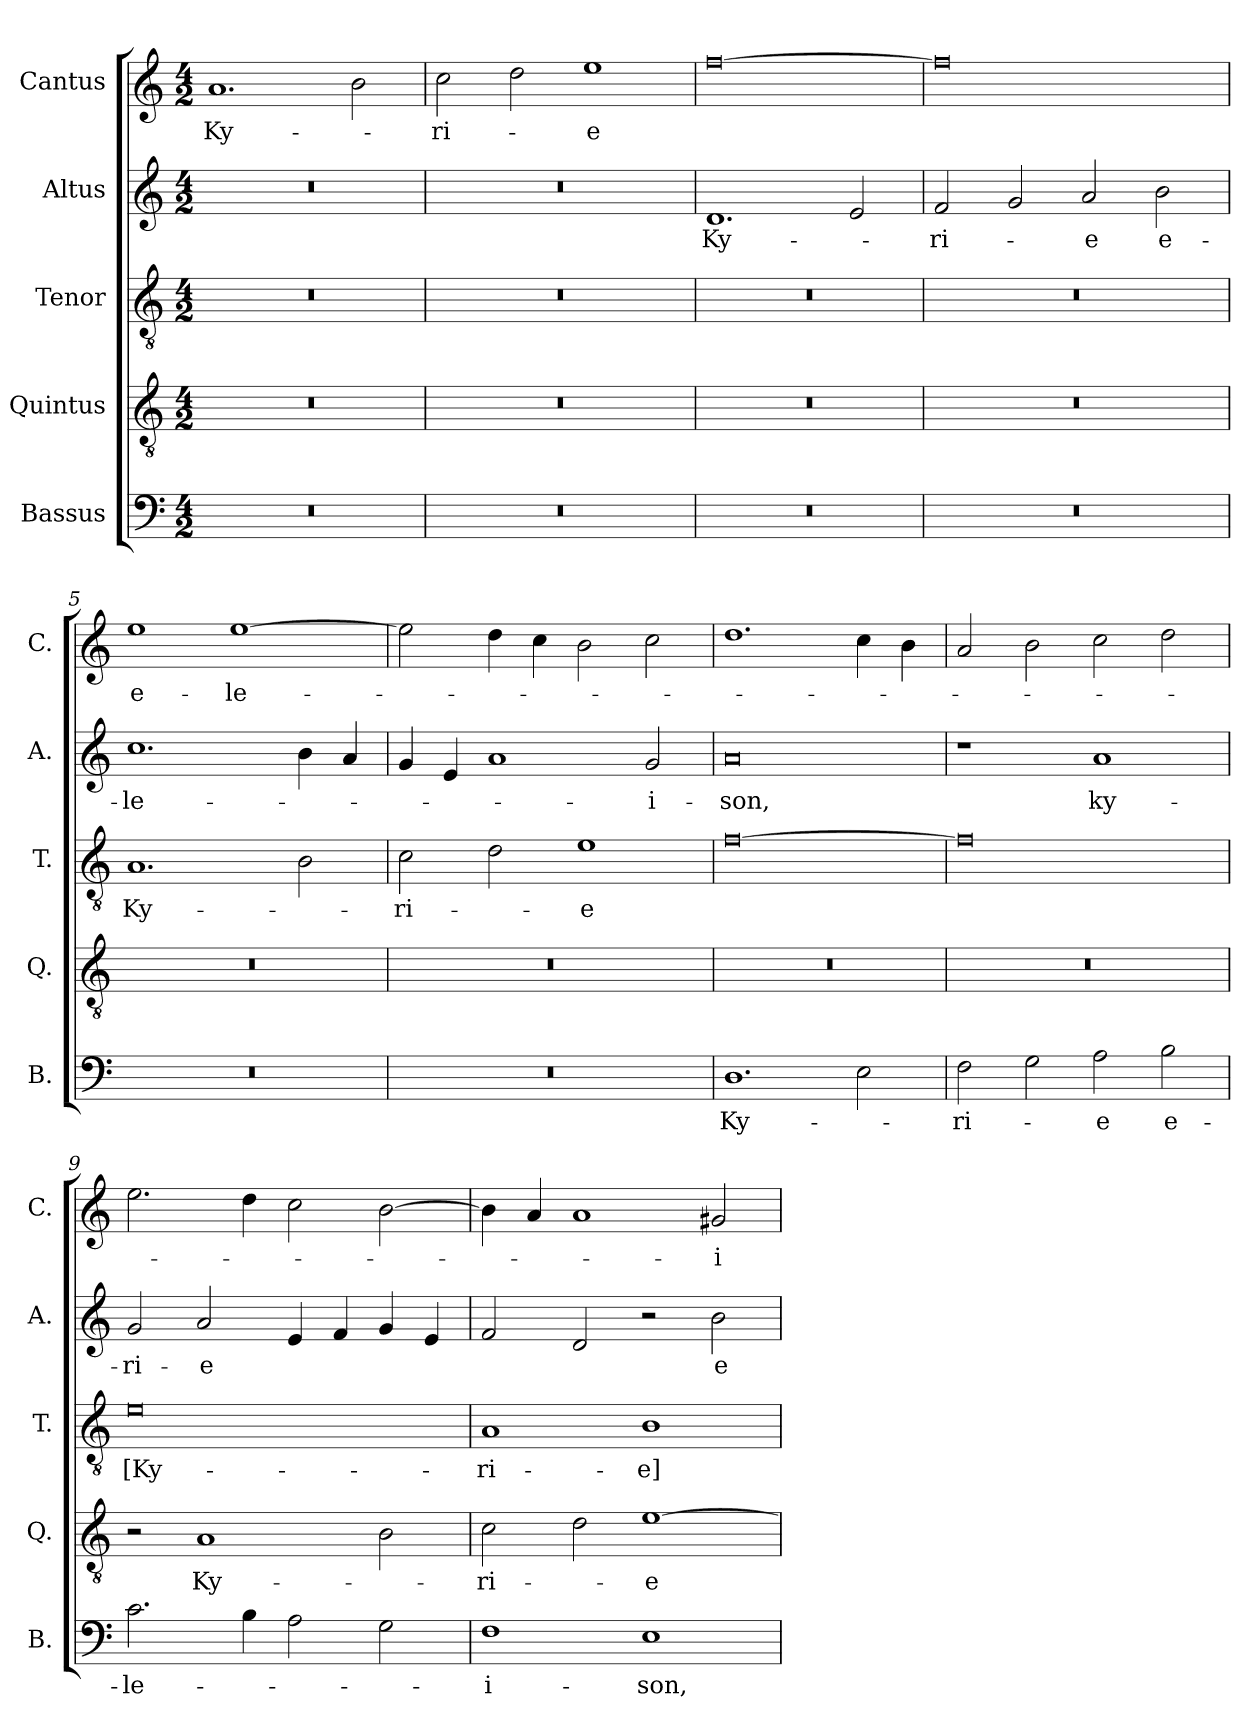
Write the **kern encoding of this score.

**kern	**text	**kern	**text	**kern	**text	**kern	**text	**kern	**text
*part5	*part5	*part4	*part4	*part3	*part3	*part2	*part2	*part1	*part1
*staff5	*staff5	*staff4	*staff4	*staff3	*staff3	*staff2	*staff2	*staff1	*staff1
*I"Bassus	*	*I"Quintus	*	*I"Tenor	*	*I"Altus	*	*I"Cantus	*
*I'B.	*	*I'Q.	*	*I'T.	*	*I'A.	*	*I'C.	*
*clefF4	*	*clefGv2	*	*clefGv2	*	*clefG2	*	*clefG2	*
*	*	*ITrd7c12	*	*ITrd7c12	*	*	*	*	*
*k[]	*	*k[]	*	*k[]	*	*k[]	*	*k[]	*
*C:	*	*C:	*	*C:	*	*C:	*	*C:	*
*M4/2	*	*M4/2	*	*M4/2	*	*M4/2	*	*M4/2	*
=1	=1	=1	=1	=1	=1	=1	=1	=1	=1
0r	.	0r	.	0r	.	0r	.	1.a/	Ky-
.	.	.	.	.	.	.	.	2b\	.
=2	=2	=2	=2	=2	=2	=2	=2	=2	=2
0r	.	0r	.	0r	.	0r	.	2cc\	-ri-
.	.	.	.	.	.	.	.	2dd\	.
.	.	.	.	.	.	.	.	1ee\	-e
=3	=3	=3	=3	=3	=3	=3	=3	=3	=3
0r	.	0r	.	0r	.	1.d/	Ky-	[0ff\	.
.	.	.	.	.	.	2e/	.	.	.
=4	=4	=4	=4	=4	=4	=4	=4	=4	=4
0r	.	0r	.	0r	.	2f/	-ri-	0ff\]	.
.	.	.	.	.	.	2g/	.	.	.
.	.	.	.	.	.	2a/	-e	.	.
.	.	.	.	.	.	2b\	e-	.	.
=5	=5	=5	=5	=5	=5	=5	=5	=5	=5
0r	.	0r	.	1.AA/	Ky-	1.cc\	-le-	1ee\	e-
.	.	.	.	.	.	.	.	[1ee\	-le-
.	.	.	.	2BB\	.	4b\	.	.	.
.	.	.	.	.	.	4a/	.	.	.
=6	=6	=6	=6	=6	=6	=6	=6	=6	=6
0r	.	0r	.	2C\	-ri-	4g/	.	2ee\]	.
.	.	.	.	.	.	4e/	.	.	.
.	.	.	.	2D\	.	1a/	.	4dd\	.
.	.	.	.	.	.	.	.	4cc\	.
.	.	.	.	1E\	-e	.	.	2b\	.
.	.	.	.	.	.	2g/	-i-	2cc\	.
=7	=7	=7	=7	=7	=7	=7	=7	=7	=7
1.D\	Ky-	0r	.	[0F\	.	0a/	-son,	1.dd\	.
2E\	.	.	.	.	.	.	.	4cc\	.
.	.	.	.	.	.	.	.	4b\	.
=8	=8	=8	=8	=8	=8	=8	=8	=8	=8
2F\	-ri-	0r	.	0F\]	.	1r	.	2a/	.
2G\	.	.	.	.	.	.	.	2b\	.
2A\	-e	.	.	.	.	1a/	ky-	2cc\	.
2B\	e-	.	.	.	.	.	.	2dd\	.
=9	=9	=9	=9	=9	=9	=9	=9	=9	=9
2.c\	-le-	2r	.	0E\	[Ky-	2g/	-ri-	2.ee\	.
.	.	1AA/	Ky-	.	.	2a/	-e	.	.
4B\	.	.	.	.	.	.	.	4dd\	.
2A\	.	.	.	.	.	4e/	.	2cc\	.
.	.	.	.	.	.	4f/	.	.	.
2G\	.	2BB\	.	.	.	4g/	.	[2b\	.
.	.	.	.	.	.	4e/	.	.	.
=10	=10	=10	=10	=10	=10	=10	=10	=10	=10
1F\	-i-	2C\	-ri-	1AA/	-ri-	2f/	.	4b\]	.
.	.	.	.	.	.	.	.	4a/	.
.	.	2D\	.	.	.	2d/	.	1a/	.
1E\	-son,	[1E\	-e	1BB\	-e]	2r	.	.	.
.	.	.	.	.	.	2b\	e-	2g#/	-i-
=	=	=	=	=	=	=	=	=	=
*-	*-	*-	*-	*-	*-	*-	*-	*-	*-
